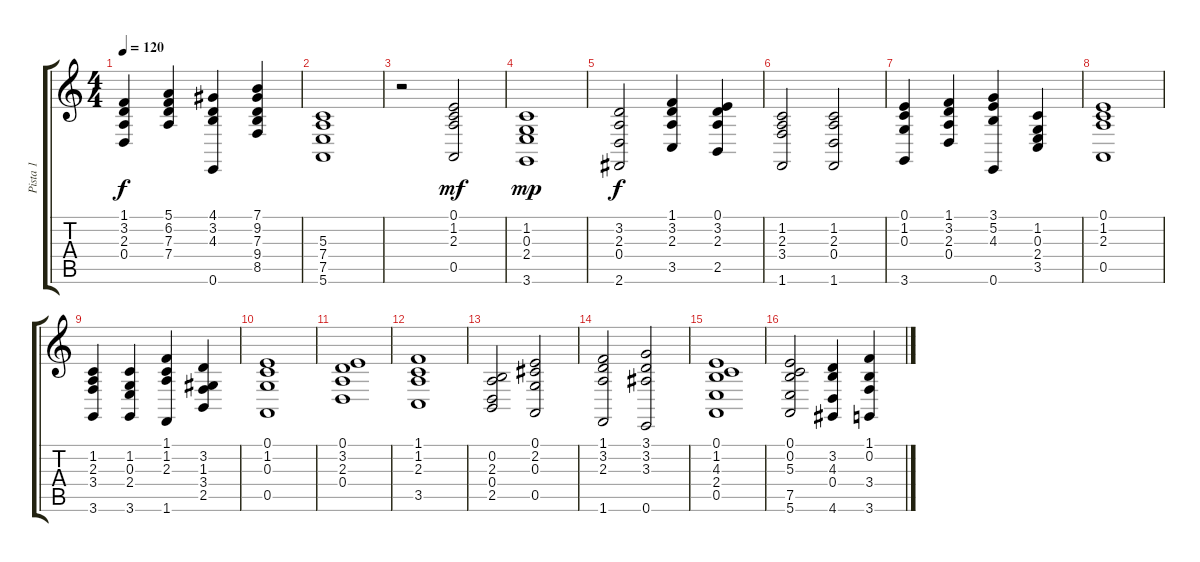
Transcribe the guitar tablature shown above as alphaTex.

\track ("Pista 1" "Pista 1") {instrument stringensemble1}
\staff {score tabs}
\tuning (E4 B3 G3 D3 A2 E2) {hide}
\ts (4 4)
\tempo 120
\clef g2
\ks c
(1.1 3.2 2.3 0.4).4{dy f} (5.1 6.2 7.3 7.4).4 (4.1 3.2 4.3 0.6).4 (7.1 9.2 7.3 9.4 8.5).4 |
(5.3 7.4 7.5 5.6).1 |
r.2 (0.1 1.2 2.3 0.5).2{dy mf} |
(1.2 0.3 2.4 3.6).1{dy mp} |
(3.2 2.3 0.4 2.6).2{dy f} (1.1 3.2 2.3 3.5).4 (0.1 3.2 2.3 2.5).4 |
(1.2 2.3 3.4 1.6).2 (1.2 2.3 0.4 1.6).2 |
(0.1 1.2 0.3 3.6).4 (1.1 3.2 2.3 0.4).4 (3.1 5.2 4.3 0.6).4 (1.2 0.3 2.4 3.5).4 |
(0.1 1.2 2.3 0.5).1 |
(1.2 2.3 3.4 3.6).4 (1.2 0.3 2.4 3.6).4 (1.1 1.2 2.3 1.6).4 (3.2 1.3 3.4 2.5).4 |
(0.1 1.2 0.3 0.5).1 |
(0.1 3.2 2.3 0.4).1 |
(1.1 1.2 2.3 3.5).1 |
(0.2 2.3 0.4 2.5).2 (0.1 2.2 0.3 0.5).2 |
(1.1 3.2 2.3 1.6).2 (3.1 3.2 3.3 0.6).2 |
(0.1 1.2 4.3 2.4 0.5).1 |
(0.1 0.2 5.3 7.5 5.6).2 (3.2 4.3 0.4 4.6).4 (1.1 0.2 3.4 3.6).4
